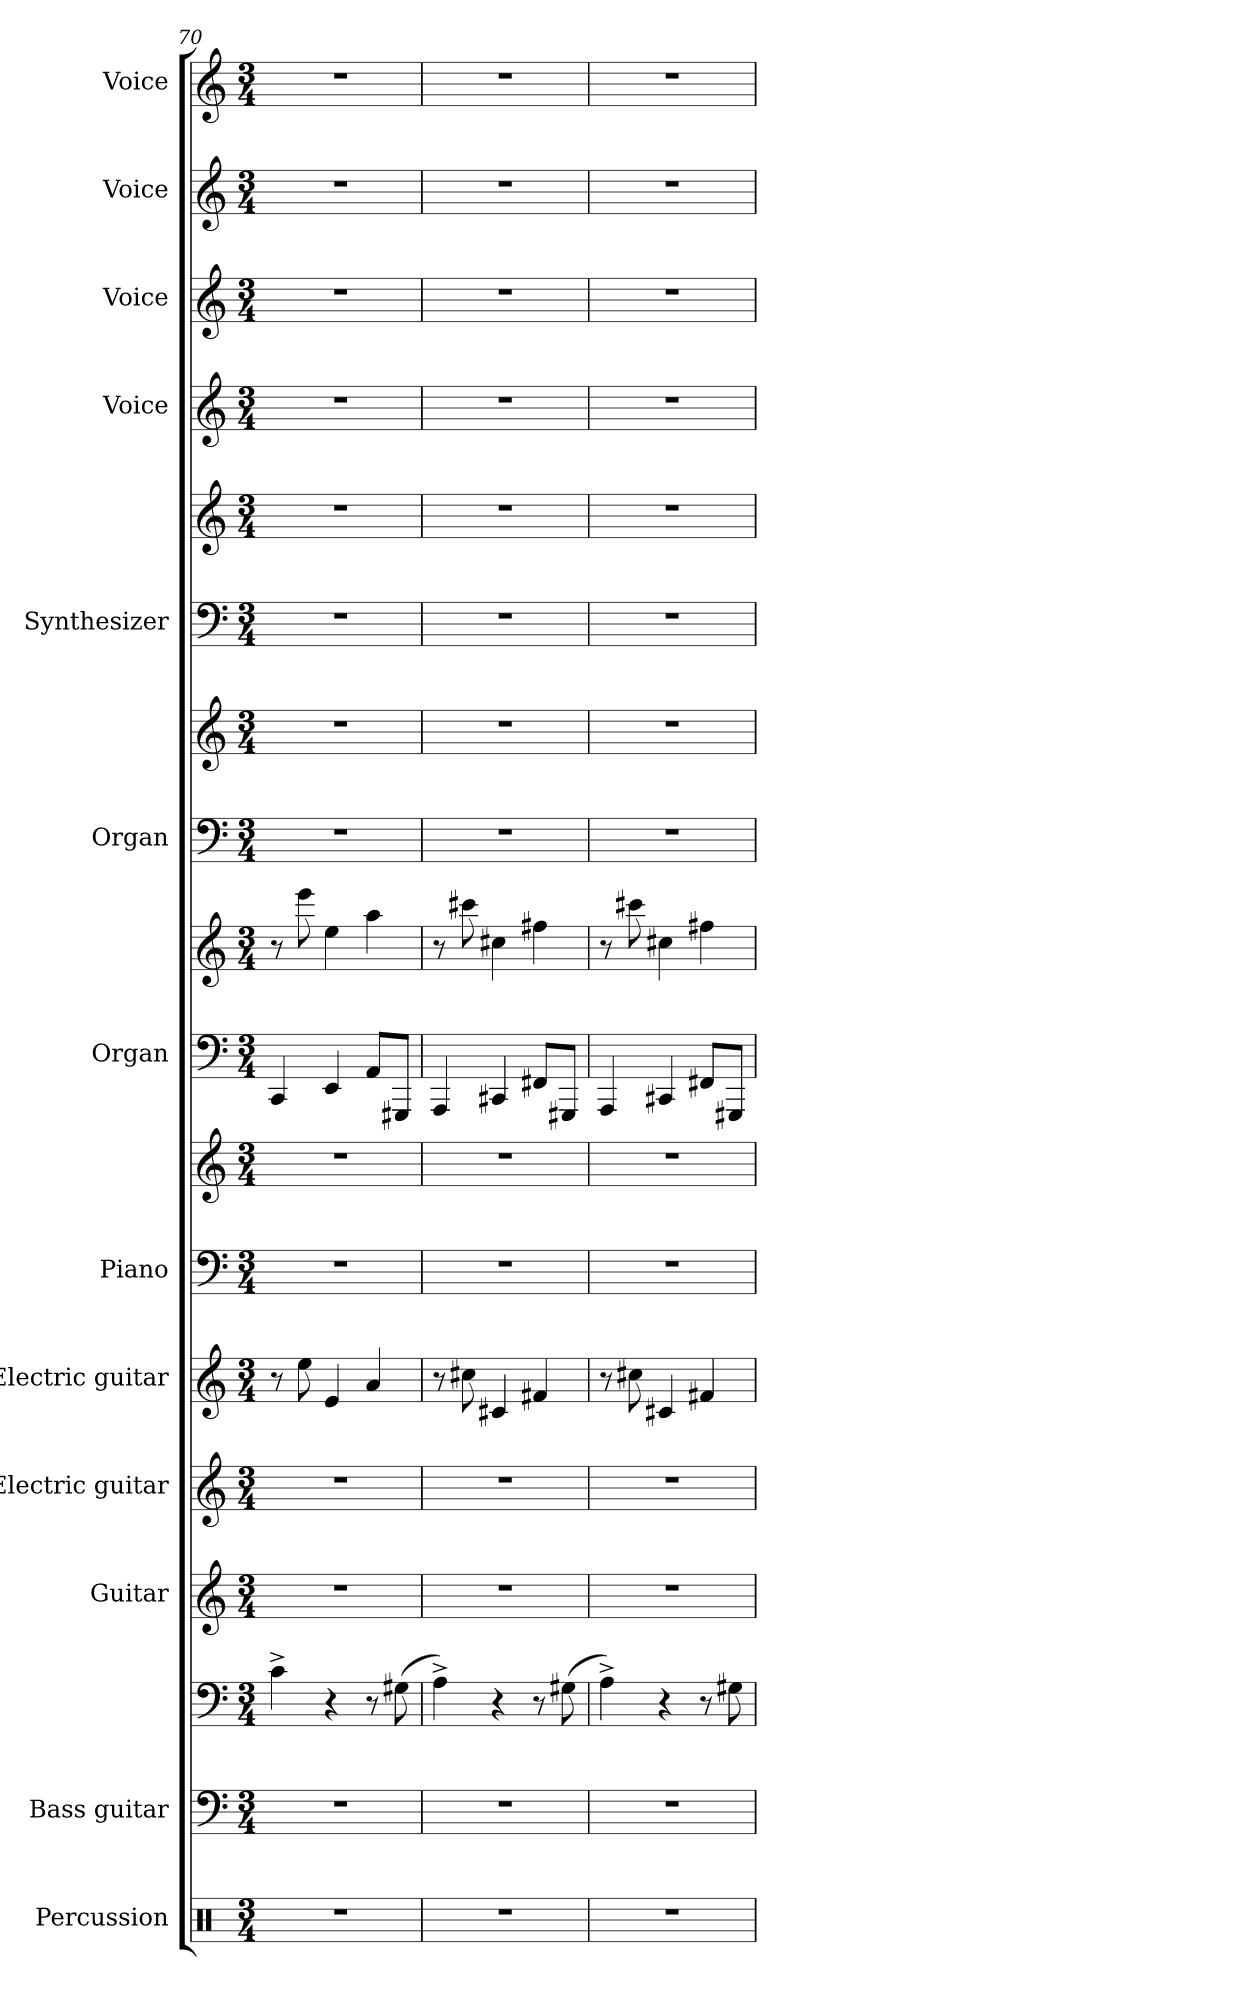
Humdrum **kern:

**kern	**kern	**kern	**kern	**kern	**kern	**kern	**kern	**kern	**kern	**kern	**kern	**kern	**kern	**kern	**kern	**kern	**kern
*part13	*part12	*part12	*part11	*part10	*part9	*part8	*part8	*part7	*part7	*part6	*part6	*part5	*part5	*part4	*part3	*part2	*part1
*staff18	*staff17	*staff16	*staff15	*staff14	*staff13	*staff12	*staff11	*staff10	*staff9	*staff8	*staff7	*staff6	*staff5	*staff4	*staff3	*staff2	*staff1
*I"Percussion	*I"Bass guitar	*	*I"Guitar	*I"Electric guitar	*I"Electric guitar	*I"Piano	*	*I"Organ	*	*I"Organ	*	*I"Synthesizer	*	*I"Voice	*I"Voice	*I"Voice	*I"Voice
*I'Perc.	*I'Bass	*	*I'Guit.	*I'El. gtr	*I'El. gtr	*I'Pno	*	*I'Org.	*	*I'Org.	*	*I'Synth.	*	*I'Voice	*I'Voice	*I'Voice	*I'Voice
*clefX	*clefF4	*clefF4	*clefG2	*clefG2	*clefG2	*clefF4	*clefG2	*clefF4	*clefG2	*clefF4	*clefG2	*clefF4	*clefG2	*clefG2	*clefG2	*clefG2	*clefG2
*	*ITrd7c12	*ITrd7c12	*ITrd7c12	*ITrd7c12	*ITrd7c12	*	*	*	*	*	*	*	*	*	*	*	*
*k[]	*k[]	*k[]	*k[]	*k[]	*k[]	*k[]	*k[]	*k[]	*k[]	*k[]	*k[]	*k[]	*k[]	*k[]	*k[]	*k[]	*k[]
*C:	*C:	*C:	*C:	*C:	*C:	*C:	*C:	*C:	*C:	*C:	*C:	*C:	*C:	*C:	*C:	*C:	*C:
*M3/4	*M3/4	*M3/4	*M3/4	*M3/4	*M3/4	*M3/4	*M3/4	*M3/4	*M3/4	*M3/4	*M3/4	*M3/4	*M3/4	*M3/4	*M3/4	*M3/4	*M3/4
=70	=70	=70	=70	=70	=70	=70	=70	=70	=70	=70	=70	=70	=70	=70	=70	=70	=70
!LO:N:vis=1	!LO:N:vis=1	!	!LO:N:vis=1	!LO:N:vis=1	!	!LO:N:vis=1	!LO:N:vis=1	!	!	!LO:N:vis=1	!LO:N:vis=1	!LO:N:vis=1	!LO:N:vis=1	!LO:N:vis=1	!LO:N:vis=1	!LO:N:vis=1	!LO:N:vis=1
2.r	2.r	4C^i\	2.r	2.r	8r	2.r	2.r	4CCi/	8r	2.r	2.r	2.r	2.r	2.r	2.r	2.r	2.r
.	.	.	.	.	8ei\	.	.	.	8eeei\	.	.	.	.	.	.	.	.
.	.	4r	.	.	4Ei/	.	.	4EEi/	4eei\	.	.	.	.	.	.	.	.
.	.	8r	.	.	4Ai/	.	.	8AAi/L	4aai\	.	.	.	.	.	.	.	.
.	.	(8GG#Xi\	.	.	.	.	.	8GGG#Xi/J	.	.	.	.	.	.	.	.	.
!!LO:LB:g=z
=71	=71	=71	=71	=71	=71	=71	=71	=71	=71	=71	=71	=71	=71	=71	=71	=71	=71
!LO:N:vis=1	!LO:N:vis=1	!	!LO:N:vis=1	!LO:N:vis=1	!	!LO:N:vis=1	!LO:N:vis=1	!	!	!LO:N:vis=1	!LO:N:vis=1	!LO:N:vis=1	!LO:N:vis=1	!LO:N:vis=1	!LO:N:vis=1	!LO:N:vis=1	!LO:N:vis=1
2.r	2.r	4AA^i\)	2.r	2.r	8r	2.r	2.r	4AAAi/	8r	2.r	2.r	2.r	2.r	2.r	2.r	2.r	2.r
.	.	.	.	.	8c#Xi\	.	.	.	8ccc#Xi\	.	.	.	.	.	.	.	.
.	.	4r	.	.	4C#Xi/	.	.	4CC#Xi/	4cc#Xi\	.	.	.	.	.	.	.	.
.	.	8r	.	.	4F#Xi/	.	.	8FF#Xi/L	4ff#Xi\	.	.	.	.	.	.	.	.
.	.	(8GG#Xi\	.	.	.	.	.	8GGG#Xi/J	.	.	.	.	.	.	.	.	.
=72	=72	=72	=72	=72	=72	=72	=72	=72	=72	=72	=72	=72	=72	=72	=72	=72	=72
!LO:N:vis=1	!LO:N:vis=1	!	!LO:N:vis=1	!LO:N:vis=1	!	!LO:N:vis=1	!LO:N:vis=1	!	!	!LO:N:vis=1	!LO:N:vis=1	!LO:N:vis=1	!LO:N:vis=1	!LO:N:vis=1	!LO:N:vis=1	!LO:N:vis=1	!LO:N:vis=1
2.r	2.r	4AA^i\)	2.r	2.r	8r	2.r	2.r	4AAAi/	8r	2.r	2.r	2.r	2.r	2.r	2.r	2.r	2.r
.	.	.	.	.	8c#Xi\	.	.	.	8ccc#Xi\	.	.	.	.	.	.	.	.
.	.	4r	.	.	4C#Xi/	.	.	4CC#Xi/	4cc#Xi\	.	.	.	.	.	.	.	.
.	.	8r	.	.	4F#Xi/	.	.	8FF#Xi/L	4ff#Xi\	.	.	.	.	.	.	.	.
.	.	8GG#Xi\	.	.	.	.	.	8GGG#Xi/J	.	.	.	.	.	.	.	.	.
=	=	=	=	=	=	=	=	=	=	=	=	=	=	=	=	=	=
*-	*-	*-	*-	*-	*-	*-	*-	*-	*-	*-	*-	*-	*-	*-	*-	*-	*-
